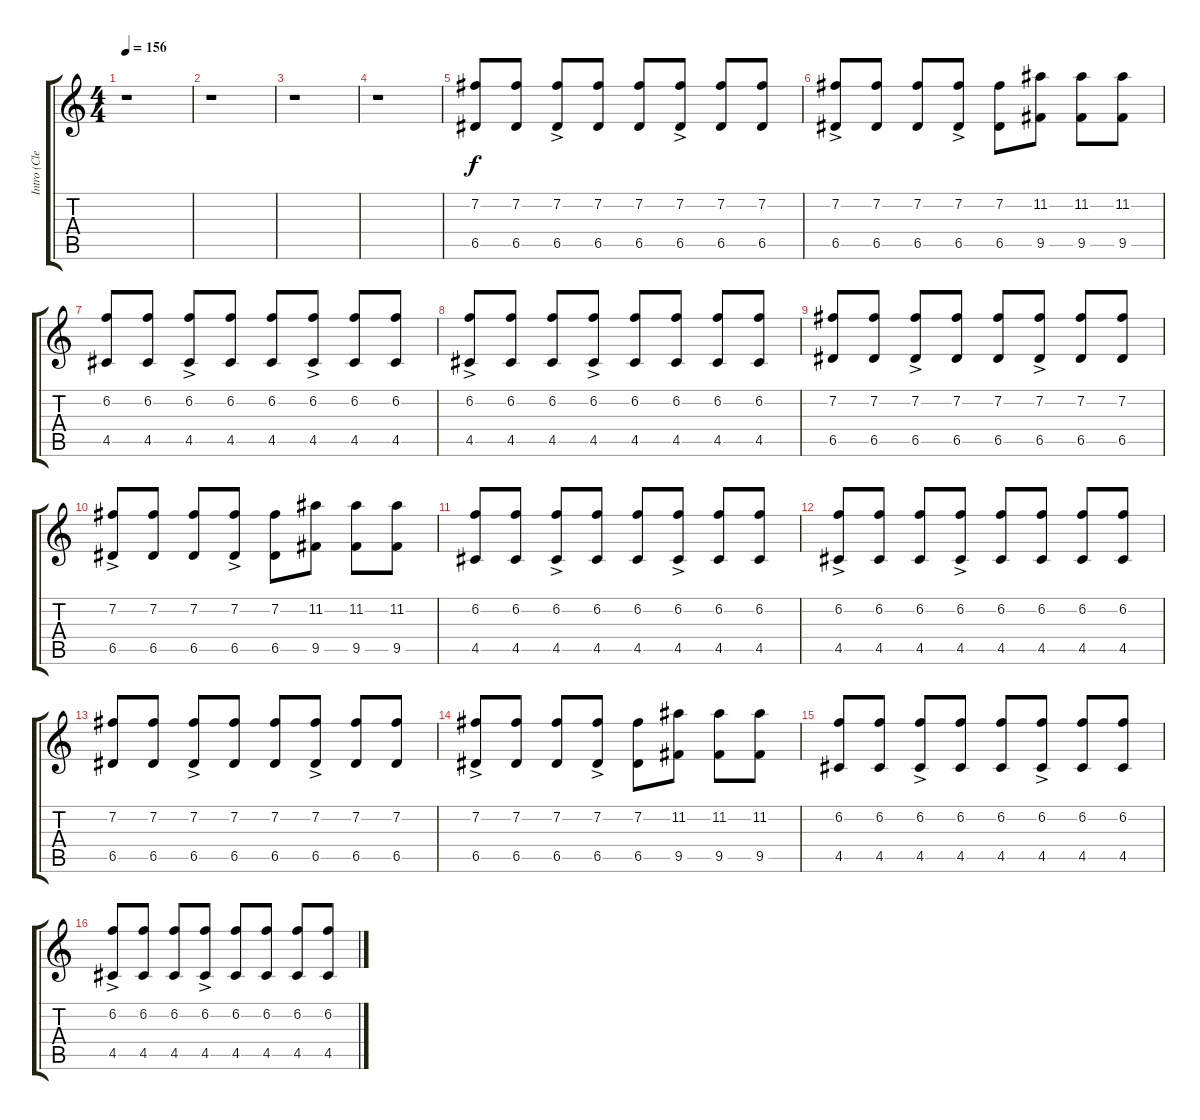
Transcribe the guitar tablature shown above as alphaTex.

\track ("Intro (Clean)" "Intro (Cle") {instrument electricguitarjazz}
\staff {score tabs}
\tuning (E4 B3 G3 D3 A2 E2) {hide}
\ts (4 4)
\tempo 156
\clef g2
\ks c
r.1{dy f} |
r.1 |
r.1 |
r.1 |
(7.2 6.5).8 (7.2 6.5).8 (7.2{ac} 6.5{ac}).8 (7.2 6.5).8 (7.2 6.5).8 (7.2{ac} 6.5{ac}).8 (7.2 6.5).8 (7.2 6.5).8 |
(7.2{ac} 6.5{ac}).8 (7.2 6.5).8 (7.2 6.5).8 (7.2{ac} 6.5{ac}).8 (7.2 6.5).8 (11.2 9.5).8 (11.2 9.5).8 (11.2 9.5).8 |
(6.2 4.5).8 (6.2 4.5).8 (6.2{ac} 4.5{ac}).8 (6.2 4.5).8 (6.2 4.5).8 (6.2{ac} 4.5{ac}).8 (6.2 4.5).8 (6.2 4.5).8 |
(6.2{ac} 4.5{ac}).8 (6.2 4.5).8 (6.2 4.5).8 (6.2{ac} 4.5{ac}).8 (6.2 4.5).8 (6.2 4.5).8 (6.2 4.5).8 (6.2 4.5).8 |
(7.2 6.5).8 (7.2 6.5).8 (7.2{ac} 6.5{ac}).8 (7.2 6.5).8 (7.2 6.5).8 (7.2{ac} 6.5{ac}).8 (7.2 6.5).8 (7.2 6.5).8 |
(7.2{ac} 6.5{ac}).8 (7.2 6.5).8 (7.2 6.5).8 (7.2{ac} 6.5{ac}).8 (7.2 6.5).8 (11.2 9.5).8 (11.2 9.5).8 (11.2 9.5).8 |
(6.2 4.5).8 (6.2 4.5).8 (6.2{ac} 4.5{ac}).8 (6.2 4.5).8 (6.2 4.5).8 (6.2{ac} 4.5{ac}).8 (6.2 4.5).8 (6.2 4.5).8 |
(6.2{ac} 4.5{ac}).8 (6.2 4.5).8 (6.2 4.5).8 (6.2{ac} 4.5{ac}).8 (6.2 4.5).8 (6.2 4.5).8 (6.2 4.5).8 (6.2 4.5).8 |
(7.2 6.5).8 (7.2 6.5).8 (7.2{ac} 6.5{ac}).8 (7.2 6.5).8 (7.2 6.5).8 (7.2{ac} 6.5{ac}).8 (7.2 6.5).8 (7.2 6.5).8 |
(7.2{ac} 6.5{ac}).8 (7.2 6.5).8 (7.2 6.5).8 (7.2{ac} 6.5{ac}).8 (7.2 6.5).8 (11.2 9.5).8 (11.2 9.5).8 (11.2 9.5).8 |
(6.2 4.5).8 (6.2 4.5).8 (6.2{ac} 4.5{ac}).8 (6.2 4.5).8 (6.2 4.5).8 (6.2{ac} 4.5{ac}).8 (6.2 4.5).8 (6.2 4.5).8 |
(6.2{ac} 4.5{ac}).8 (6.2 4.5).8 (6.2 4.5).8 (6.2{ac} 4.5{ac}).8 (6.2 4.5).8 (6.2 4.5).8 (6.2 4.5).8 (6.2 4.5).8
